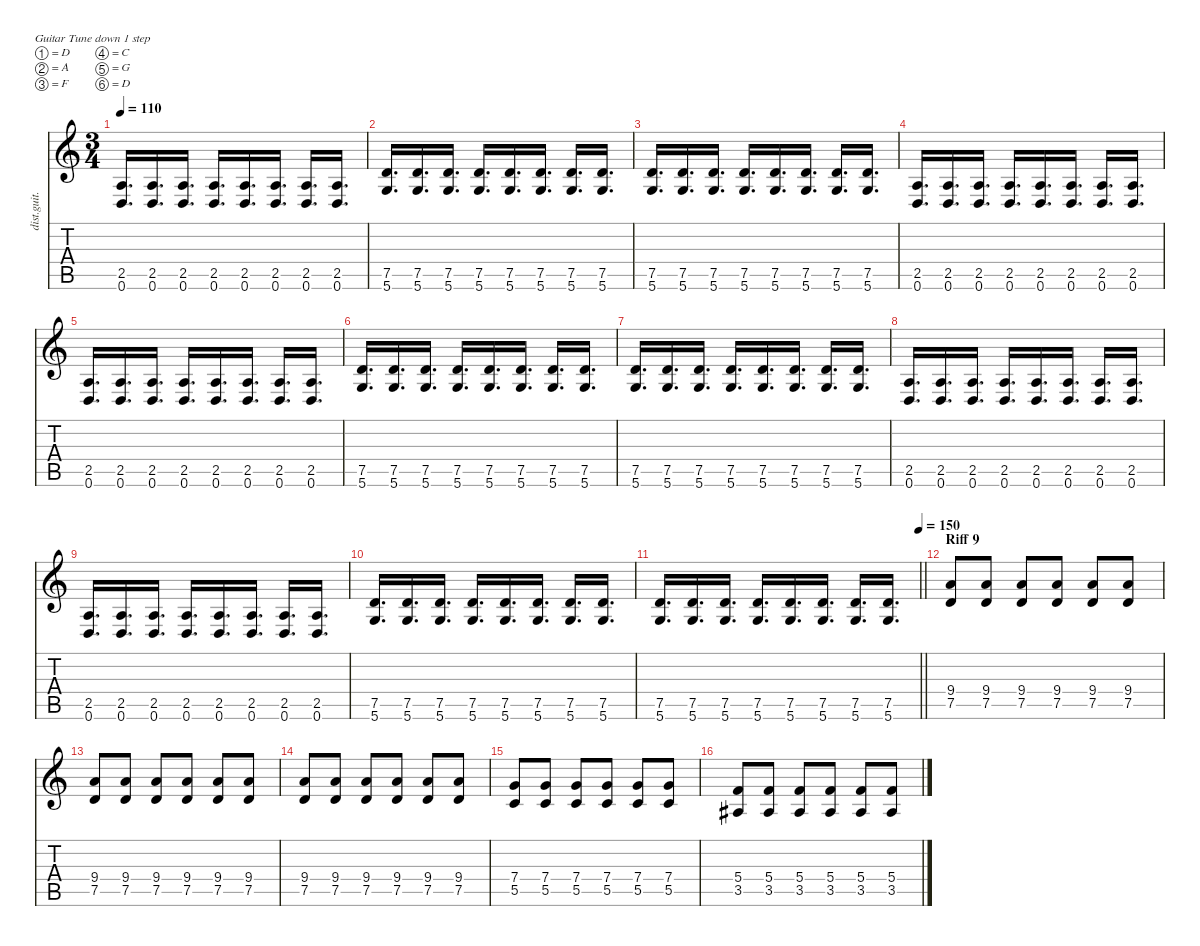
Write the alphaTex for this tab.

\defaultSystemsLayout 4
\hideDynamics
\bracketExtendMode nobrackets
\otherSystemsTrackNameOrientation horizontal
\track ("Rhytm guitar" "dist.guit.") {instrument distortionguitar}
\staff {score tabs}
\tuning (D4 A3 F3 C3 G2 D2)
\ts (3 4)
\tempo 110
\clef g2
\ks c
(2.5 0.6).16{d dy f beam Up} (2.5 0.6).16{d beam Up} (2.5 0.6).16{d beam Up} (2.5 0.6).16{d beam Up} (2.5 0.6).16{d beam Up} (2.5 0.6).16{d beam Up} (2.5 0.6).16{d beam Up} (2.5 0.6).16{d beam Up} |
(7.5 5.6).16{d beam Up} (7.5 5.6).16{d beam Up} (7.5 5.6).16{d beam Up} (7.5 5.6).16{d beam Up} (7.5 5.6).16{d beam Up} (7.5 5.6).16{d beam Up} (7.5 5.6).16{d beam Up} (7.5 5.6).16{d beam Up} |
(7.5 5.6).16{d beam Up} (7.5 5.6).16{d beam Up} (7.5 5.6).16{d beam Up} (7.5 5.6).16{d beam Up} (7.5 5.6).16{d beam Up} (7.5 5.6).16{d beam Up} (7.5 5.6).16{d beam Up} (7.5 5.6).16{d beam Up} |
(2.5 0.6).16{d beam Up} (2.5 0.6).16{d beam Up} (2.5 0.6).16{d beam Up} (2.5 0.6).16{d beam Up} (2.5 0.6).16{d beam Up} (2.5 0.6).16{d beam Up} (2.5 0.6).16{d beam Up} (2.5 0.6).16{d beam Up} |
(2.5 0.6).16{d beam Up} (2.5 0.6).16{d beam Up} (2.5 0.6).16{d beam Up} (2.5 0.6).16{d beam Up} (2.5 0.6).16{d beam Up} (2.5 0.6).16{d beam Up} (2.5 0.6).16{d beam Up} (2.5 0.6).16{d beam Up} |
(7.5 5.6).16{d beam Up} (7.5 5.6).16{d beam Up} (7.5 5.6).16{d beam Up} (7.5 5.6).16{d beam Up} (7.5 5.6).16{d beam Up} (7.5 5.6).16{d beam Up} (7.5 5.6).16{d beam Up} (7.5 5.6).16{d beam Up} |
(7.5 5.6).16{d beam Up} (7.5 5.6).16{d beam Up} (7.5 5.6).16{d beam Up} (7.5 5.6).16{d beam Up} (7.5 5.6).16{d beam Up} (7.5 5.6).16{d beam Up} (7.5 5.6).16{d beam Up} (7.5 5.6).16{d beam Up} |
(2.5 0.6).16{d beam Up} (2.5 0.6).16{d beam Up} (2.5 0.6).16{d beam Up} (2.5 0.6).16{d beam Up} (2.5 0.6).16{d beam Up} (2.5 0.6).16{d beam Up} (2.5 0.6).16{d beam Up} (2.5 0.6).16{d beam Up} |
(2.5 0.6).16{d beam Up} (2.5 0.6).16{d beam Up} (2.5 0.6).16{d beam Up} (2.5 0.6).16{d beam Up} (2.5 0.6).16{d beam Up} (2.5 0.6).16{d beam Up} (2.5 0.6).16{d beam Up} (2.5 0.6).16{d beam Up} |
(7.5 5.6).16{d beam Up} (7.5 5.6).16{d beam Up} (7.5 5.6).16{d beam Up} (7.5 5.6).16{d beam Up} (7.5 5.6).16{d beam Up} (7.5 5.6).16{d beam Up} (7.5 5.6).16{d beam Up} (7.5 5.6).16{d beam Up} |
\tempo (150 1)
\barLineRight lightlight
(7.5 5.6).16{d beam Up} (7.5 5.6).16{d beam Up} (7.5 5.6).16{d beam Up} (7.5 5.6).16{d beam Up} (7.5 5.6).16{d beam Up} (7.5 5.6).16{d beam Up} (7.5 5.6).16{d beam Up} (7.5 5.6).16{d beam Up} |
\section ("" "Riff 9")
(9.4 7.5).8{beam Up} (9.4 7.5).8{beam Up} (9.4 7.5).8{beam Up} (9.4 7.5).8{beam Up} (9.4 7.5).8{beam Up} (9.4 7.5).8{beam Up} |
(9.4 7.5).8{beam Up} (9.4 7.5).8{beam Up} (9.4 7.5).8{beam Up} (9.4 7.5).8{beam Up} (9.4 7.5).8{beam Up} (9.4 7.5).8{beam Up} |
(9.4 7.5).8{beam Up} (9.4 7.5).8{beam Up} (9.4 7.5).8{beam Up} (9.4 7.5).8{beam Up} (9.4 7.5).8{beam Up} (9.4 7.5).8{beam Up} |
(7.4 5.5).8{beam Up} (7.4 5.5).8{beam Up} (7.4 5.5).8{beam Up} (7.4 5.5).8{beam Up} (7.4 5.5).8{beam Up} (7.4 5.5).8{beam Up} |
(5.4 3.5{acc #}).8{beam Up} (5.4 3.5{acc #}).8{beam Up} (5.4 3.5{acc #}).8{beam Up} (5.4 3.5{acc #}).8{beam Up} (5.4 3.5{acc #}).8{beam Up} (5.4 3.5{acc #}).8{beam Up}
